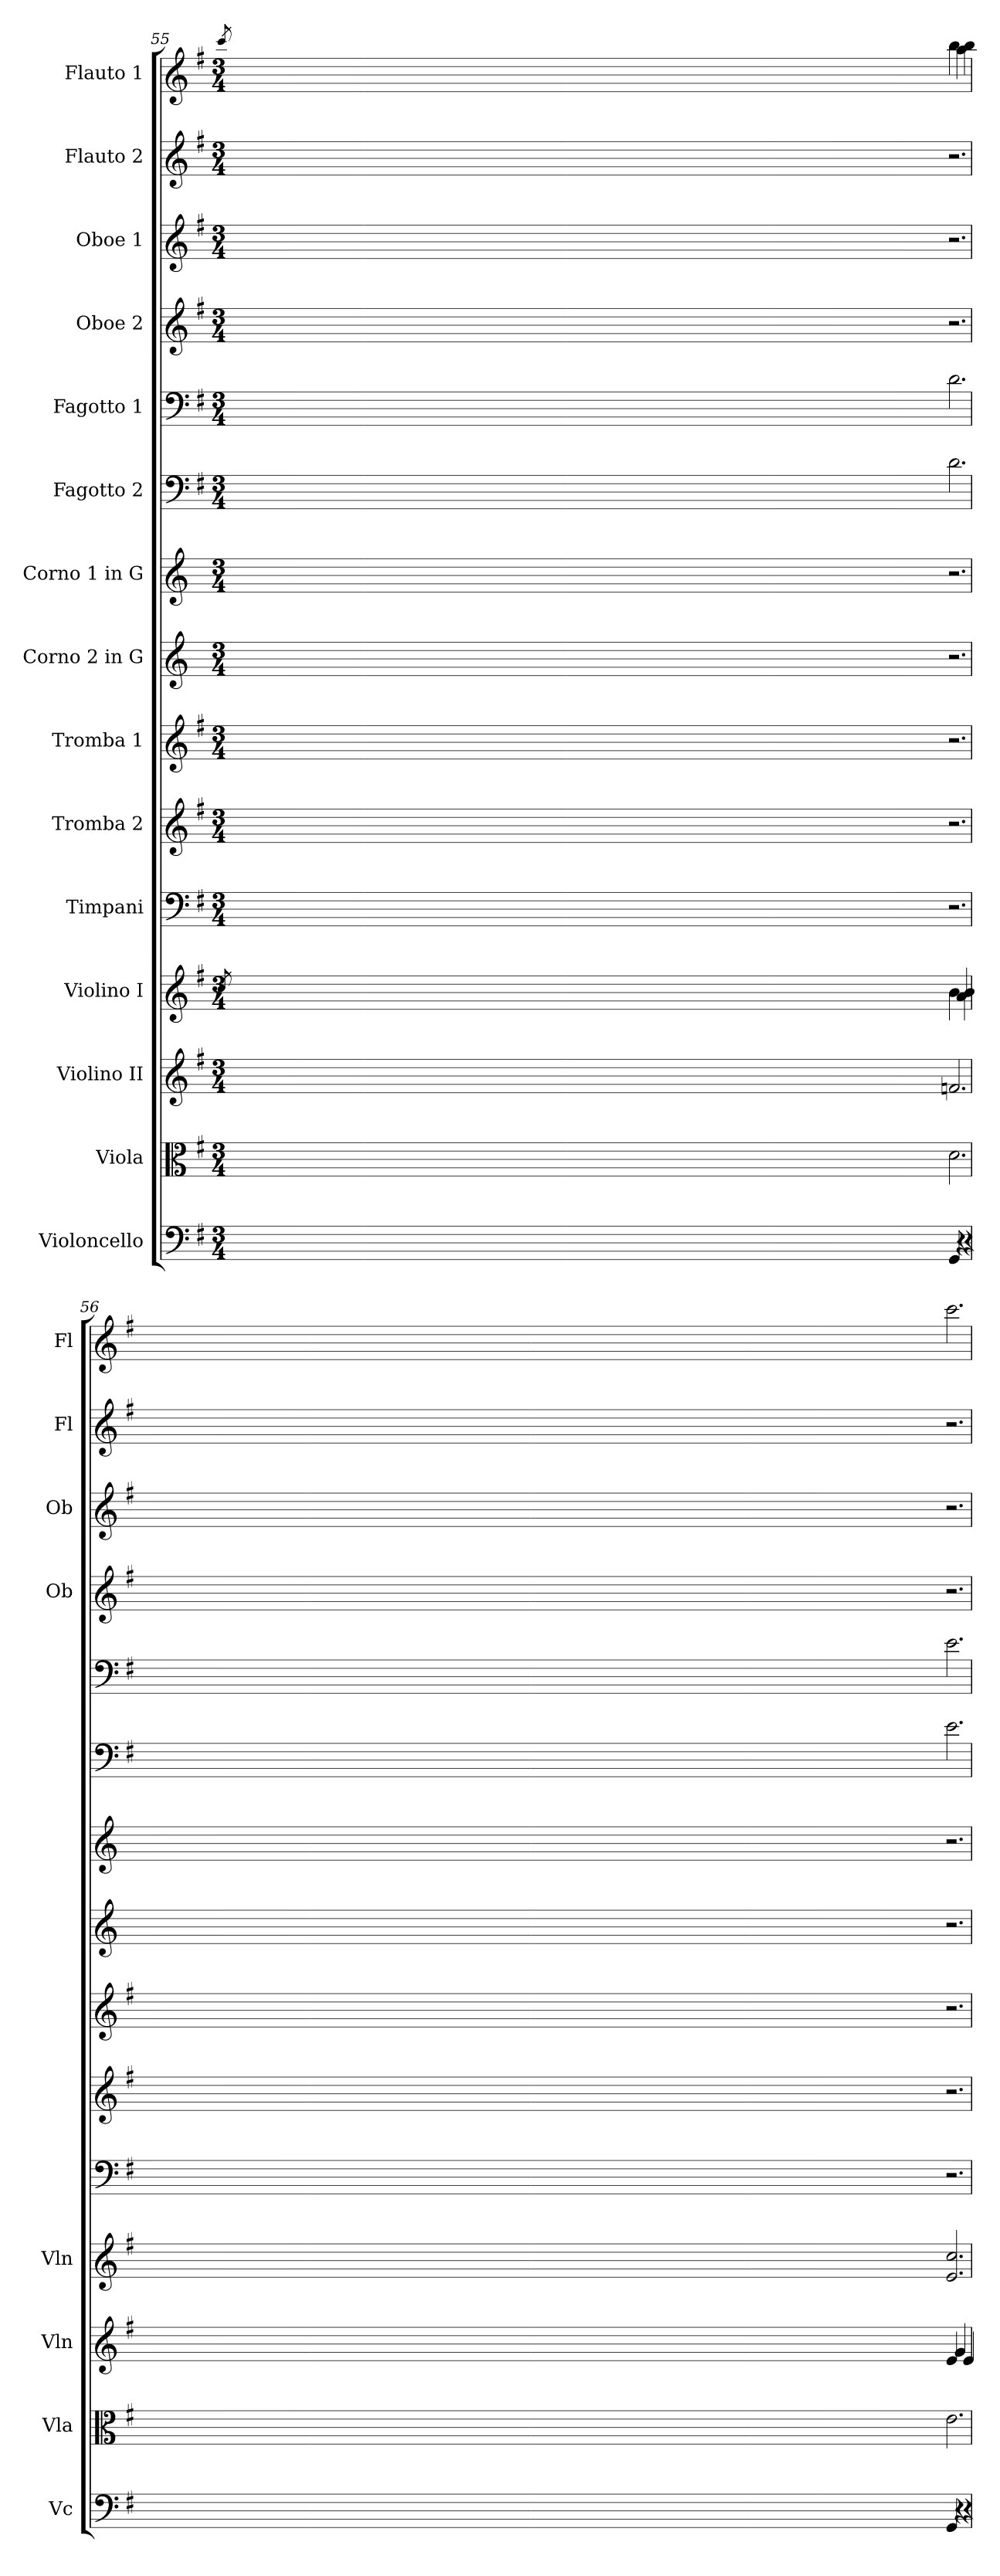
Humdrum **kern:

**kern	**kern	**kern	**kern	**kern	**kern	**kern	**kern	**kern	**kern	**kern	**kern	**kern	**kern	**kern
*part15	*part14	*part13	*part12	*part11	*part10	*part9	*part8	*part7	*part6	*part5	*part4	*part3	*part2	*part1
*staff15	*staff14	*staff13	*staff12	*staff11	*staff10	*staff9	*staff8	*staff7	*staff6	*staff5	*staff4	*staff3	*staff2	*staff1
*I"Violoncello	*I"Viola	*I"Violino II	*I"Violino I	*I"Timpani	*I"Tromba 2	*I"Tromba 1	*I"Corno 2 in G	*I"Corno 1 in G	*I"Fagotto 2	*I"Fagotto 1	*I"Oboe 2	*I"Oboe 1	*I"Flauto 2	*I"Flauto 1
*I'Vc	*I'Vla	*I'Vln	*I'Vln	*	*	*	*	*	*	*	*I'Ob	*I'Ob	*I'Fl	*I'Fl
*clefF4	*clefC3	*clefG2	*clefG2	*clefF4	*clefG2	*clefG2	*clefG2	*clefG2	*clefF4	*clefF4	*clefG2	*clefG2	*clefG2	*clefG2
*	*	*	*	*	*ITrd1c2	*ITrd1c2	*ITrd-4c-7	*ITrd-4c-7	*	*	*	*	*	*
*k[f#]	*k[f#]	*k[f#]	*k[f#]	*k[f#]	*k[b-]	*k[b-]	*k[f#]	*k[f#]	*k[f#]	*k[f#]	*k[f#]	*k[f#]	*k[f#]	*k[f#]
*G:	*G:	*G:	*G:	*G:	*F:	*F:	*G:	*G:	*G:	*G:	*G:	*G:	*G:	*G:
*M3/4	*M3/4	*M3/4	*M3/4	*M3/4	*M3/4	*M3/4	*M3/4	*M3/4	*M3/4	*M3/4	*M3/4	*M3/4	*M3/4	*M3/4
=55	=55	=55	=55	=55	=55	=55	=55	=55	=55	=55	=55	=55	=55	=55
.	.	.	8qcc	.	.	.	.	.	.	.	.	.	.	8qccc
1ryy	1ryy	1ryy	1ryy	1ryy	1ryy	1ryy	1ryy	1ryy	1ryy	1ryy	1ryy	1ryy	1ryy	1ryy
1ryy	1ryy	1ryy	1ryy	1ryy	1ryy	1ryy	1ryy	1ryy	1ryy	1ryy	1ryy	1ryy	1ryy	1ryy
1ryy	1ryy	1ryy	1ryy	1ryy	1ryy	1ryy	1ryy	1ryy	1ryy	1ryy	1ryy	1ryy	1ryy	1ryy
1ryy	1ryy	1ryy	1ryy	1ryy	1ryy	1ryy	1ryy	1ryy	1ryy	1ryy	1ryy	1ryy	1ryy	1ryy
1ryy	1ryy	1ryy	1ryy	1ryy	1ryy	1ryy	1ryy	1ryy	1ryy	1ryy	1ryy	1ryy	1ryy	1ryy
1ryy	1ryy	1ryy	1ryy	1ryy	1ryy	1ryy	1ryy	1ryy	1ryy	1ryy	1ryy	1ryy	1ryy	1ryy
1ryy	1ryy	1ryy	1ryy	1ryy	1ryy	1ryy	1ryy	1ryy	1ryy	1ryy	1ryy	1ryy	1ryy	1ryy
1ryy	1ryy	1ryy	1ryy	1ryy	1ryy	1ryy	1ryy	1ryy	1ryy	1ryy	1ryy	1ryy	1ryy	1ryy
1ryy	1ryy	1ryy	1ryy	1ryy	1ryy	1ryy	1ryy	1ryy	1ryy	1ryy	1ryy	1ryy	1ryy	1ryy
1ryy	1ryy	1ryy	1ryy	1ryy	1ryy	1ryy	1ryy	1ryy	1ryy	1ryy	1ryy	1ryy	1ryy	1ryy
1ryy	1ryy	1ryy	1ryy	1ryy	1ryy	1ryy	1ryy	1ryy	1ryy	1ryy	1ryy	1ryy	1ryy	1ryy
1ryy	1ryy	1ryy	1ryy	1ryy	1ryy	1ryy	1ryy	1ryy	1ryy	1ryy	1ryy	1ryy	1ryy	1ryy
1ryy	1ryy	1ryy	1ryy	1ryy	1ryy	1ryy	1ryy	1ryy	1ryy	1ryy	1ryy	1ryy	1ryy	1ryy
1ryy	1ryy	1ryy	1ryy	1ryy	1ryy	1ryy	1ryy	1ryy	1ryy	1ryy	1ryy	1ryy	1ryy	1ryy
1ryy	1ryy	1ryy	1ryy	1ryy	1ryy	1ryy	1ryy	1ryy	1ryy	1ryy	1ryy	1ryy	1ryy	1ryy
1ryy	1ryy	1ryy	1ryy	1ryy	1ryy	1ryy	1ryy	1ryy	1ryy	1ryy	1ryy	1ryy	1ryy	1ryy
1ryy	1ryy	1ryy	1ryy	1ryy	1ryy	1ryy	1ryy	1ryy	1ryy	1ryy	1ryy	1ryy	1ryy	1ryy
1ryy	1ryy	1ryy	1ryy	1ryy	1ryy	1ryy	1ryy	1ryy	1ryy	1ryy	1ryy	1ryy	1ryy	1ryy
1ryy	1ryy	1ryy	1ryy	1ryy	1ryy	1ryy	1ryy	1ryy	1ryy	1ryy	1ryy	1ryy	1ryy	1ryy
1ryy	1ryy	1ryy	1ryy	1ryy	1ryy	1ryy	1ryy	1ryy	1ryy	1ryy	1ryy	1ryy	1ryy	1ryy
1ryy	1ryy	1ryy	1ryy	1ryy	1ryy	1ryy	1ryy	1ryy	1ryy	1ryy	1ryy	1ryy	1ryy	1ryy
1ryy	1ryy	1ryy	1ryy	1ryy	1ryy	1ryy	1ryy	1ryy	1ryy	1ryy	1ryy	1ryy	1ryy	1ryy
1ryy	1ryy	1ryy	1ryy	1ryy	1ryy	1ryy	1ryy	1ryy	1ryy	1ryy	1ryy	1ryy	1ryy	1ryy
1ryy	1ryy	1ryy	1ryy	1ryy	1ryy	1ryy	1ryy	1ryy	1ryy	1ryy	1ryy	1ryy	1ryy	1ryy
1ryy	1ryy	1ryy	1ryy	1ryy	1ryy	1ryy	1ryy	1ryy	1ryy	1ryy	1ryy	1ryy	1ryy	1ryy
1ryy	1ryy	1ryy	1ryy	1ryy	1ryy	1ryy	1ryy	1ryy	1ryy	1ryy	1ryy	1ryy	1ryy	1ryy
1ryy	1ryy	1ryy	1ryy	1ryy	1ryy	1ryy	1ryy	1ryy	1ryy	1ryy	1ryy	1ryy	1ryy	1ryy
1ryy	1ryy	1ryy	1ryy	1ryy	1ryy	1ryy	1ryy	1ryy	1ryy	1ryy	1ryy	1ryy	1ryy	1ryy
1ryy	1ryy	1ryy	1ryy	1ryy	1ryy	1ryy	1ryy	1ryy	1ryy	1ryy	1ryy	1ryy	1ryy	1ryy
1ryy	1ryy	1ryy	1ryy	1ryy	1ryy	1ryy	1ryy	1ryy	1ryy	1ryy	1ryy	1ryy	1ryy	1ryy
1ryy	1ryy	1ryy	1ryy	1ryy	1ryy	1ryy	1ryy	1ryy	1ryy	1ryy	1ryy	1ryy	1ryy	1ryy
1ryy	1ryy	1ryy	1ryy	1ryy	1ryy	1ryy	1ryy	1ryy	1ryy	1ryy	1ryy	1ryy	1ryy	1ryy
1ryy	1ryy	1ryy	1ryy	1ryy	1ryy	1ryy	1ryy	1ryy	1ryy	1ryy	1ryy	1ryy	1ryy	1ryy
1ryy	1ryy	1ryy	1ryy	1ryy	1ryy	1ryy	1ryy	1ryy	1ryy	1ryy	1ryy	1ryy	1ryy	1ryy
1ryy	1ryy	1ryy	1ryy	1ryy	1ryy	1ryy	1ryy	1ryy	1ryy	1ryy	1ryy	1ryy	1ryy	1ryy
1ryy	1ryy	1ryy	1ryy	1ryy	1ryy	1ryy	1ryy	1ryy	1ryy	1ryy	1ryy	1ryy	1ryy	1ryy
1ryy	1ryy	1ryy	1ryy	1ryy	1ryy	1ryy	1ryy	1ryy	1ryy	1ryy	1ryy	1ryy	1ryy	1ryy
1ryy	1ryy	1ryy	1ryy	1ryy	1ryy	1ryy	1ryy	1ryy	1ryy	1ryy	1ryy	1ryy	1ryy	1ryy
1ryy	1ryy	1ryy	1ryy	1ryy	1ryy	1ryy	1ryy	1ryy	1ryy	1ryy	1ryy	1ryy	1ryy	1ryy
1ryy	1ryy	1ryy	1ryy	1ryy	1ryy	1ryy	1ryy	1ryy	1ryy	1ryy	1ryy	1ryy	1ryy	1ryy
1ryy	1ryy	1ryy	1ryy	1ryy	1ryy	1ryy	1ryy	1ryy	1ryy	1ryy	1ryy	1ryy	1ryy	1ryy
4GG	2.d	2.fn	4b	2.r	2.r	2.r	2.r	2.r	2.d	2.d	2.r	2.r	2.r	4bb
4r	.	.	4a	.	.	.	.	.	.	.	.	.	.	4aa
4r	.	.	4b	.	.	.	.	.	.	.	.	.	.	4bb
=56	=56	=56	=56	=56	=56	=56	=56	=56	=56	=56	=56	=56	=56	=56
1ryy	1ryy	1ryy	1ryy	1ryy	1ryy	1ryy	1ryy	1ryy	1ryy	1ryy	1ryy	1ryy	1ryy	1ryy
1ryy	1ryy	1ryy	1ryy	1ryy	1ryy	1ryy	1ryy	1ryy	1ryy	1ryy	1ryy	1ryy	1ryy	1ryy
1ryy	1ryy	1ryy	1ryy	1ryy	1ryy	1ryy	1ryy	1ryy	1ryy	1ryy	1ryy	1ryy	1ryy	1ryy
1ryy	1ryy	1ryy	1ryy	1ryy	1ryy	1ryy	1ryy	1ryy	1ryy	1ryy	1ryy	1ryy	1ryy	1ryy
1ryy	1ryy	1ryy	1ryy	1ryy	1ryy	1ryy	1ryy	1ryy	1ryy	1ryy	1ryy	1ryy	1ryy	1ryy
1ryy	1ryy	1ryy	1ryy	1ryy	1ryy	1ryy	1ryy	1ryy	1ryy	1ryy	1ryy	1ryy	1ryy	1ryy
1ryy	1ryy	1ryy	1ryy	1ryy	1ryy	1ryy	1ryy	1ryy	1ryy	1ryy	1ryy	1ryy	1ryy	1ryy
1ryy	1ryy	1ryy	1ryy	1ryy	1ryy	1ryy	1ryy	1ryy	1ryy	1ryy	1ryy	1ryy	1ryy	1ryy
1ryy	1ryy	1ryy	1ryy	1ryy	1ryy	1ryy	1ryy	1ryy	1ryy	1ryy	1ryy	1ryy	1ryy	1ryy
1ryy	1ryy	1ryy	1ryy	1ryy	1ryy	1ryy	1ryy	1ryy	1ryy	1ryy	1ryy	1ryy	1ryy	1ryy
1ryy	1ryy	1ryy	1ryy	1ryy	1ryy	1ryy	1ryy	1ryy	1ryy	1ryy	1ryy	1ryy	1ryy	1ryy
1ryy	1ryy	1ryy	1ryy	1ryy	1ryy	1ryy	1ryy	1ryy	1ryy	1ryy	1ryy	1ryy	1ryy	1ryy
1ryy	1ryy	1ryy	1ryy	1ryy	1ryy	1ryy	1ryy	1ryy	1ryy	1ryy	1ryy	1ryy	1ryy	1ryy
1ryy	1ryy	1ryy	1ryy	1ryy	1ryy	1ryy	1ryy	1ryy	1ryy	1ryy	1ryy	1ryy	1ryy	1ryy
1ryy	1ryy	1ryy	1ryy	1ryy	1ryy	1ryy	1ryy	1ryy	1ryy	1ryy	1ryy	1ryy	1ryy	1ryy
1ryy	1ryy	1ryy	1ryy	1ryy	1ryy	1ryy	1ryy	1ryy	1ryy	1ryy	1ryy	1ryy	1ryy	1ryy
1ryy	1ryy	1ryy	1ryy	1ryy	1ryy	1ryy	1ryy	1ryy	1ryy	1ryy	1ryy	1ryy	1ryy	1ryy
1ryy	1ryy	1ryy	1ryy	1ryy	1ryy	1ryy	1ryy	1ryy	1ryy	1ryy	1ryy	1ryy	1ryy	1ryy
1ryy	1ryy	1ryy	1ryy	1ryy	1ryy	1ryy	1ryy	1ryy	1ryy	1ryy	1ryy	1ryy	1ryy	1ryy
1ryy	1ryy	1ryy	1ryy	1ryy	1ryy	1ryy	1ryy	1ryy	1ryy	1ryy	1ryy	1ryy	1ryy	1ryy
1ryy	1ryy	1ryy	1ryy	1ryy	1ryy	1ryy	1ryy	1ryy	1ryy	1ryy	1ryy	1ryy	1ryy	1ryy
1ryy	1ryy	1ryy	1ryy	1ryy	1ryy	1ryy	1ryy	1ryy	1ryy	1ryy	1ryy	1ryy	1ryy	1ryy
1ryy	1ryy	1ryy	1ryy	1ryy	1ryy	1ryy	1ryy	1ryy	1ryy	1ryy	1ryy	1ryy	1ryy	1ryy
1ryy	1ryy	1ryy	1ryy	1ryy	1ryy	1ryy	1ryy	1ryy	1ryy	1ryy	1ryy	1ryy	1ryy	1ryy
1ryy	1ryy	1ryy	1ryy	1ryy	1ryy	1ryy	1ryy	1ryy	1ryy	1ryy	1ryy	1ryy	1ryy	1ryy
1ryy	1ryy	1ryy	1ryy	1ryy	1ryy	1ryy	1ryy	1ryy	1ryy	1ryy	1ryy	1ryy	1ryy	1ryy
1ryy	1ryy	1ryy	1ryy	1ryy	1ryy	1ryy	1ryy	1ryy	1ryy	1ryy	1ryy	1ryy	1ryy	1ryy
1ryy	1ryy	1ryy	1ryy	1ryy	1ryy	1ryy	1ryy	1ryy	1ryy	1ryy	1ryy	1ryy	1ryy	1ryy
1ryy	1ryy	1ryy	1ryy	1ryy	1ryy	1ryy	1ryy	1ryy	1ryy	1ryy	1ryy	1ryy	1ryy	1ryy
1ryy	1ryy	1ryy	1ryy	1ryy	1ryy	1ryy	1ryy	1ryy	1ryy	1ryy	1ryy	1ryy	1ryy	1ryy
1ryy	1ryy	1ryy	1ryy	1ryy	1ryy	1ryy	1ryy	1ryy	1ryy	1ryy	1ryy	1ryy	1ryy	1ryy
1ryy	1ryy	1ryy	1ryy	1ryy	1ryy	1ryy	1ryy	1ryy	1ryy	1ryy	1ryy	1ryy	1ryy	1ryy
1ryy	1ryy	1ryy	1ryy	1ryy	1ryy	1ryy	1ryy	1ryy	1ryy	1ryy	1ryy	1ryy	1ryy	1ryy
1ryy	1ryy	1ryy	1ryy	1ryy	1ryy	1ryy	1ryy	1ryy	1ryy	1ryy	1ryy	1ryy	1ryy	1ryy
1ryy	1ryy	1ryy	1ryy	1ryy	1ryy	1ryy	1ryy	1ryy	1ryy	1ryy	1ryy	1ryy	1ryy	1ryy
1ryy	1ryy	1ryy	1ryy	1ryy	1ryy	1ryy	1ryy	1ryy	1ryy	1ryy	1ryy	1ryy	1ryy	1ryy
1ryy	1ryy	1ryy	1ryy	1ryy	1ryy	1ryy	1ryy	1ryy	1ryy	1ryy	1ryy	1ryy	1ryy	1ryy
1ryy	1ryy	1ryy	1ryy	1ryy	1ryy	1ryy	1ryy	1ryy	1ryy	1ryy	1ryy	1ryy	1ryy	1ryy
1ryy	1ryy	1ryy	1ryy	1ryy	1ryy	1ryy	1ryy	1ryy	1ryy	1ryy	1ryy	1ryy	1ryy	1ryy
1ryy	1ryy	1ryy	1ryy	1ryy	1ryy	1ryy	1ryy	1ryy	1ryy	1ryy	1ryy	1ryy	1ryy	1ryy
1ryy	1ryy	1ryy	1ryy	1ryy	1ryy	1ryy	1ryy	1ryy	1ryy	1ryy	1ryy	1ryy	1ryy	1ryy
2.ryy	2.ryy	2.ryy	2.ryy	2.ryy	2.ryy	2.ryy	2.ryy	2.ryy	2.ryy	2.ryy	2.ryy	2.ryy	2.ryy	2.ryy
4GG	2.e	4e	2.e 2.cc	2.r	2.r	2.r	2.r	2.r	2.e	2.e	2.r	2.r	2.r	2.ccc
4r	.	4g	.	.	.	.	.	.	.	.	.	.	.	.
4r	.	4e	.	.	.	.	.	.	.	.	.	.	.	.
=	=	=	=	=	=	=	=	=	=	=	=	=	=	=
*-	*-	*-	*-	*-	*-	*-	*-	*-	*-	*-	*-	*-	*-	*-
